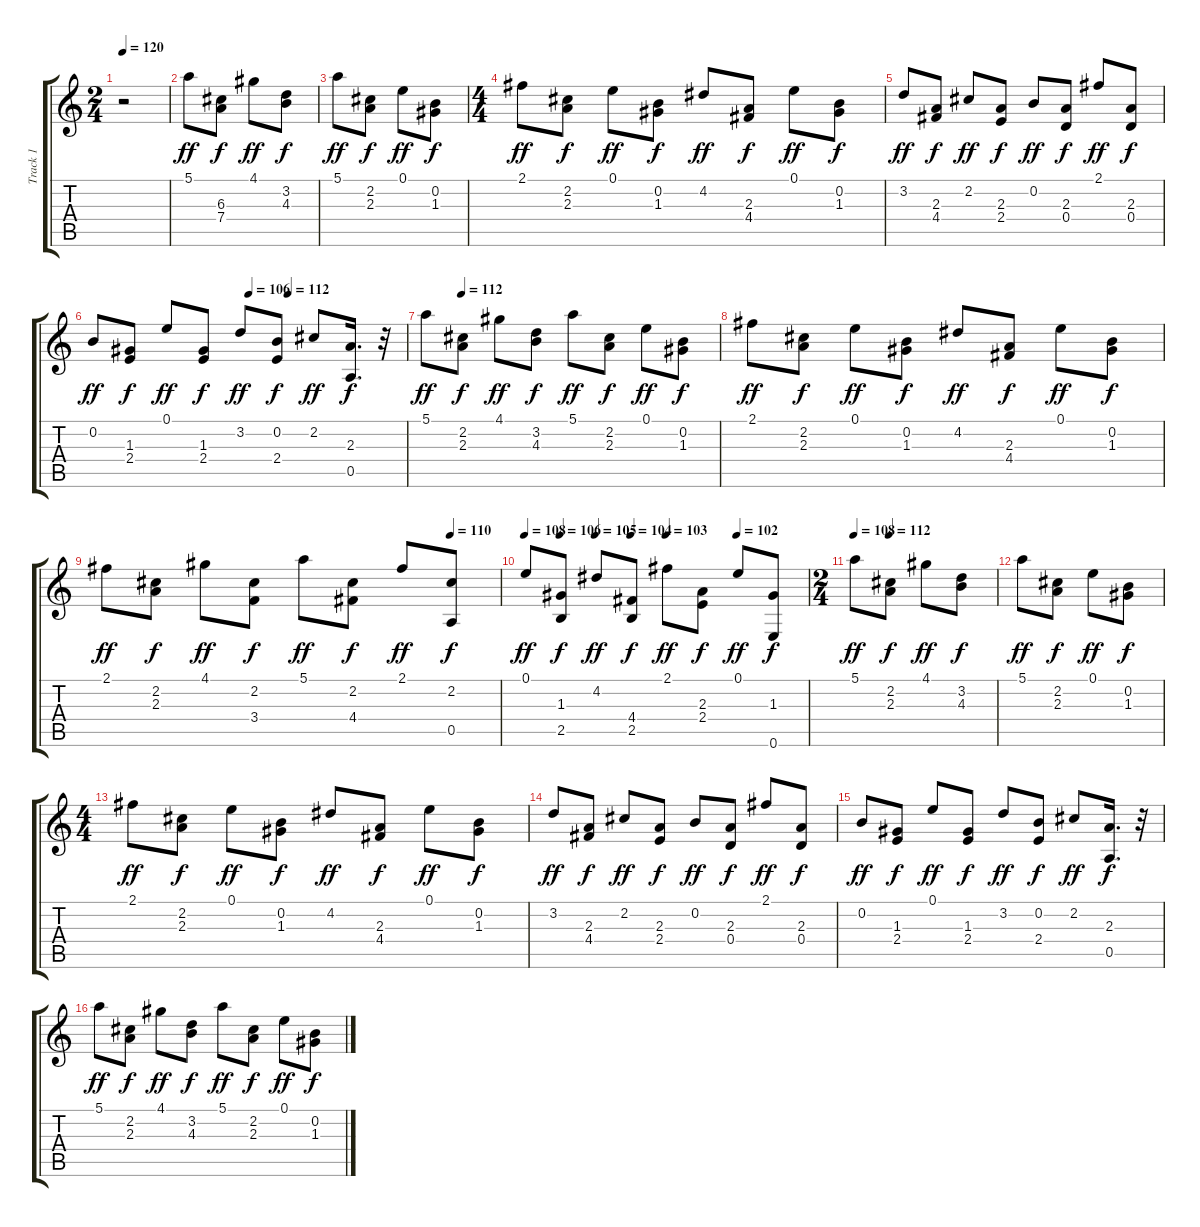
\track ("Track 1" "Track 1") {instrument acousticguitarnylon}
\staff {score tabs}
\tuning (E4 B3 G3 D3 A2 E2) {hide}
\ts (2 4)
\tempo 120
\clef g2
\ks c
r.2{dy ff instrument acousticguitarnylon} |
5.1.8 (6.3 7.4).8{dy f} 4.1.8{dy ff} (3.2 4.3).8{dy f} |
5.1.8{dy ff} (2.2 2.3).8{dy f} 0.1.8{dy ff} (0.2 1.3).8{dy f} |
\ts (4 4)
2.1.8{dy ff} (2.2 2.3).8{dy f} 0.1.8{dy ff} (0.2 1.3).8{dy f} 4.2.8{dy ff} (2.3 4.4).8{dy f} 0.1.8{dy ff} (0.2 1.3).8{dy f} |
3.2.8{dy ff} (2.3 4.4).8{dy f} 2.2.8{dy ff} (2.3 2.4).8{dy f} 0.2.8{dy ff} (2.3 0.4).8{dy f} 2.1.8{dy ff} (2.3 0.4).8{dy f} |
\tempo (106 0.5)
\tempo (112 0.625)
0.2.8{dy ff} (1.3 2.4).8{dy f} 0.1.8{dy ff} (1.3 2.4).8{dy f} 3.2.8{dy ff} (0.2 2.4).8{dy f} 2.2.8{dy ff} (2.3 0.5).16{d dy f} r.32 |
\tempo (112 0.125)
5.1.8{dy ff} (2.2 2.3).8{dy f} 4.1.8{dy ff} (3.2 4.3).8{dy f} 5.1.8{dy ff} (2.2 2.3).8{dy f} 0.1.8{dy ff} (0.2 1.3).8{dy f} |
2.1.8{dy ff} (2.2 2.3).8{dy f} 0.1.8{dy ff} (0.2 1.3).8{dy f} 4.2.8{dy ff} (2.3 4.4).8{dy f} 0.1.8{dy ff} (0.2 1.3).8{dy f} |
\tempo (110 0.875)
2.1.8{dy ff} (2.2 2.3).8{dy f} 4.1.8{dy ff} (2.2 3.4).8{dy f} 5.1.8{dy ff} (2.2 4.4).8{dy f} 2.1.8{dy ff} (2.2 0.5).8{dy f} |
\tempo 108
\tempo (106 0.125)
\tempo (105 0.25)
\tempo (104 0.375)
\tempo (103 0.5)
\tempo (102 0.75)
0.1.8{dy ff} (1.3 2.5).8{dy f} 4.2.8{dy ff} (4.4 2.5).8{dy f} 2.1.8{dy ff} (2.3 2.4).8{dy f} 0.1.8{dy ff} (1.3 0.6).8{dy f} |
\ts (2 4)
\tempo 108
\tempo (112 0.25)
5.1.8{dy ff} (2.2 2.3).8{dy f} 4.1.8{dy ff} (3.2 4.3).8{dy f} |
5.1.8{dy ff} (2.2 2.3).8{dy f} 0.1.8{dy ff} (0.2 1.3).8{dy f} |
\ts (4 4)
2.1.8{dy ff} (2.2 2.3).8{dy f} 0.1.8{dy ff} (0.2 1.3).8{dy f} 4.2.8{dy ff} (2.3 4.4).8{dy f} 0.1.8{dy ff} (0.2 1.3).8{dy f} |
3.2.8{dy ff} (2.3 4.4).8{dy f} 2.2.8{dy ff} (2.3 2.4).8{dy f} 0.2.8{dy ff} (2.3 0.4).8{dy f} 2.1.8{dy ff} (2.3 0.4).8{dy f} |
0.2.8{dy ff} (1.3 2.4).8{dy f} 0.1.8{dy ff} (1.3 2.4).8{dy f} 3.2.8{dy ff} (0.2 2.4).8{dy f} 2.2.8{dy ff} (2.3 0.5).16{d dy f} r.32 |
5.1.8{dy ff} (2.2 2.3).8{dy f} 4.1.8{dy ff} (3.2 4.3).8{dy f} 5.1.8{dy ff} (2.2 2.3).8{dy f} 0.1.8{dy ff} (0.2 1.3).8{dy f}
